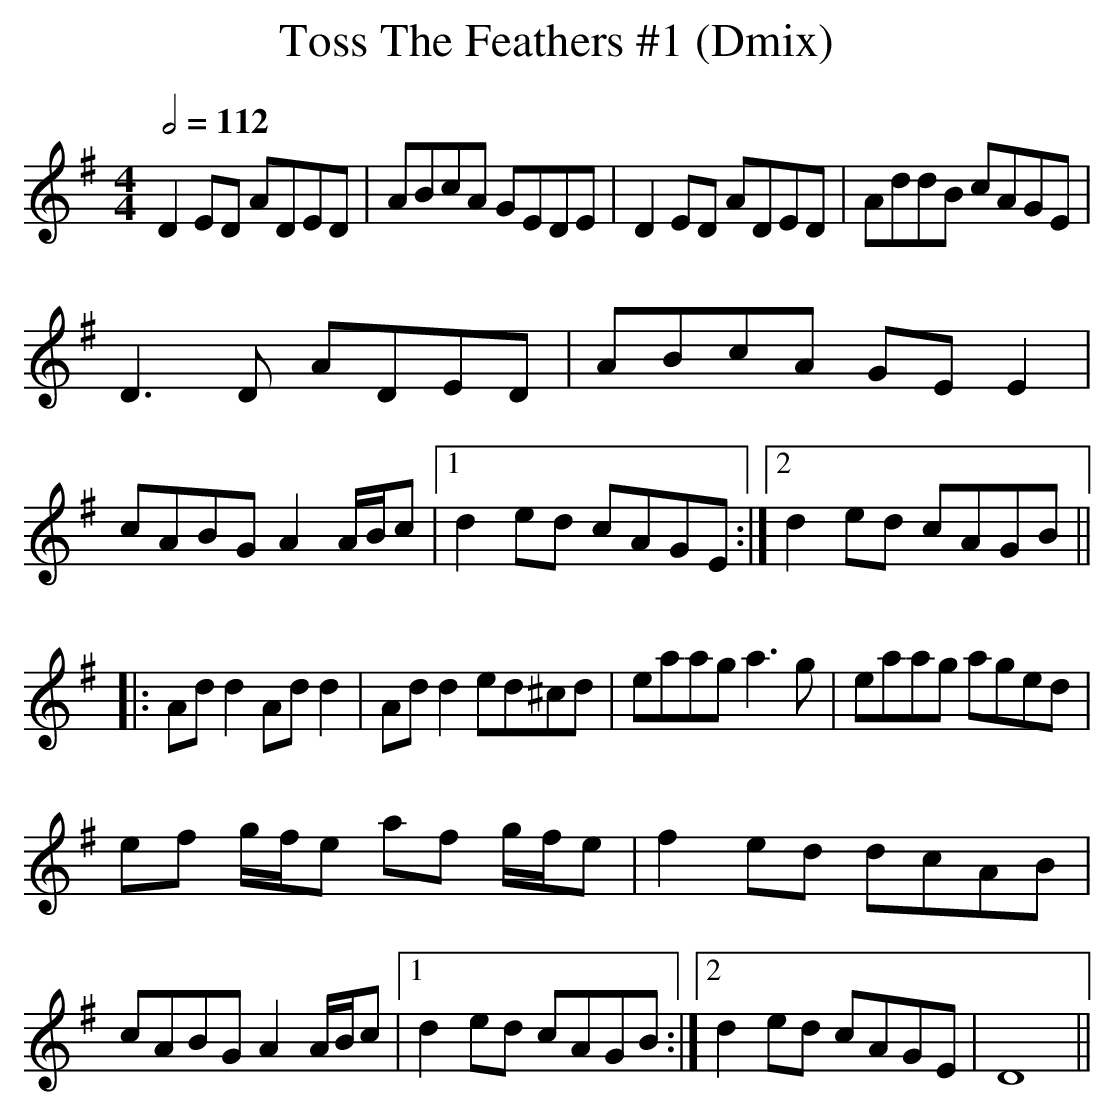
X:1
T:Toss The Feathers #1 (Dmix)
Q:1/2=112
M:4/4
L:1/8
K:Dmix
D2ED ADED|ABcA GEDE|D2ED ADED|AddB cAGE|
D3D ADED|ABcA GEE2|cABG A2A/B/c|1d2ed cAGE:|2d2ed cAGB||
|:Add2 Add2|Add2 ed^cd|eaag a3g|eaag aged|
ef g/f/e af g/f/e|f2ed dcAB|cABG A2A/B/c|1d2ed cAGB:|2d2ed cAGE|D8||
